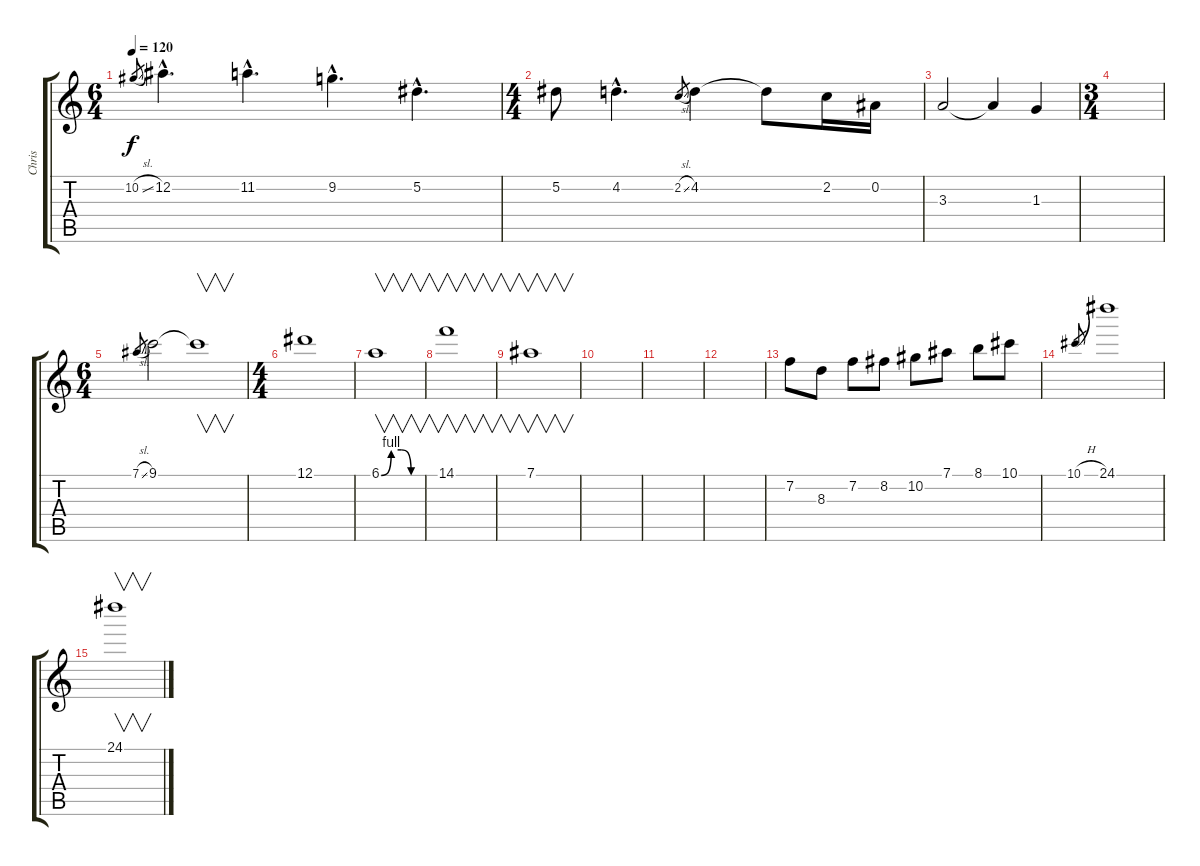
\track ("Chris" "Chris") {instrument distortionguitar}
\staff {score tabs}
\tuning (Eb4 Bb3 Gb3 Db3 Ab2 Eb2) {hide}
\ts (6 4)
\tempo 120
\clef g2
\ks c
10.2{sl}.8{gr dy f} 12.2{hac}.4{d} 11.2{hac}.4{d} 9.2{hac}.4{d} 5.2{hac}.4{d} |
\ts (4 4)
5.2.8 4.2{hac}.4{d} 2.2{sl}.8{gr} 4.2.4 4.2{t}.8 2.2.16 0.2.16 |
3.3.2 3.3{t}.4 1.3.4 |
\ts (3 4)
|
\ts (6 4)
7.1{sl}.8{gr} 9.1.2 9.1{t}.1{v} |
\ts (4 4)
12.1.1 |
6.1{be (custom 0 0 15 4 30 4 45 0 60 0)}.1{v} |
14.1.1{v} |
7.1.1{v} |
|
|
|
7.2.8 8.3.8 7.2.8 8.2.8 10.2.8 7.1.8 8.1.8 10.1.8 |
10.1{h}.8{gr} 24.1.1 |
24.1.1{v}
